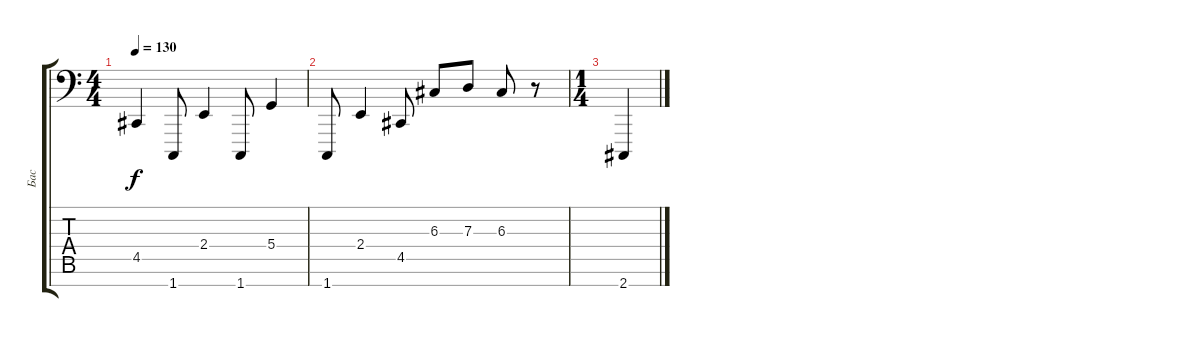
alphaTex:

\track ("Бас" "Бас") {instrument lead1square}
\staff {score tabs}
\tuning (E3 B2 G2 D2 A1 E1 B0) {hide}
\ts (4 4)
\tempo 130
\clef f4
\ks c
4.5.4{dy f} 1.7.8 2.4.4 1.7.8 5.4.4 |
1.7.8 2.4.4 4.5.8 6.3.8 7.3.8 6.3.8 r.8 |
\ts (1 4)
2.7.4
